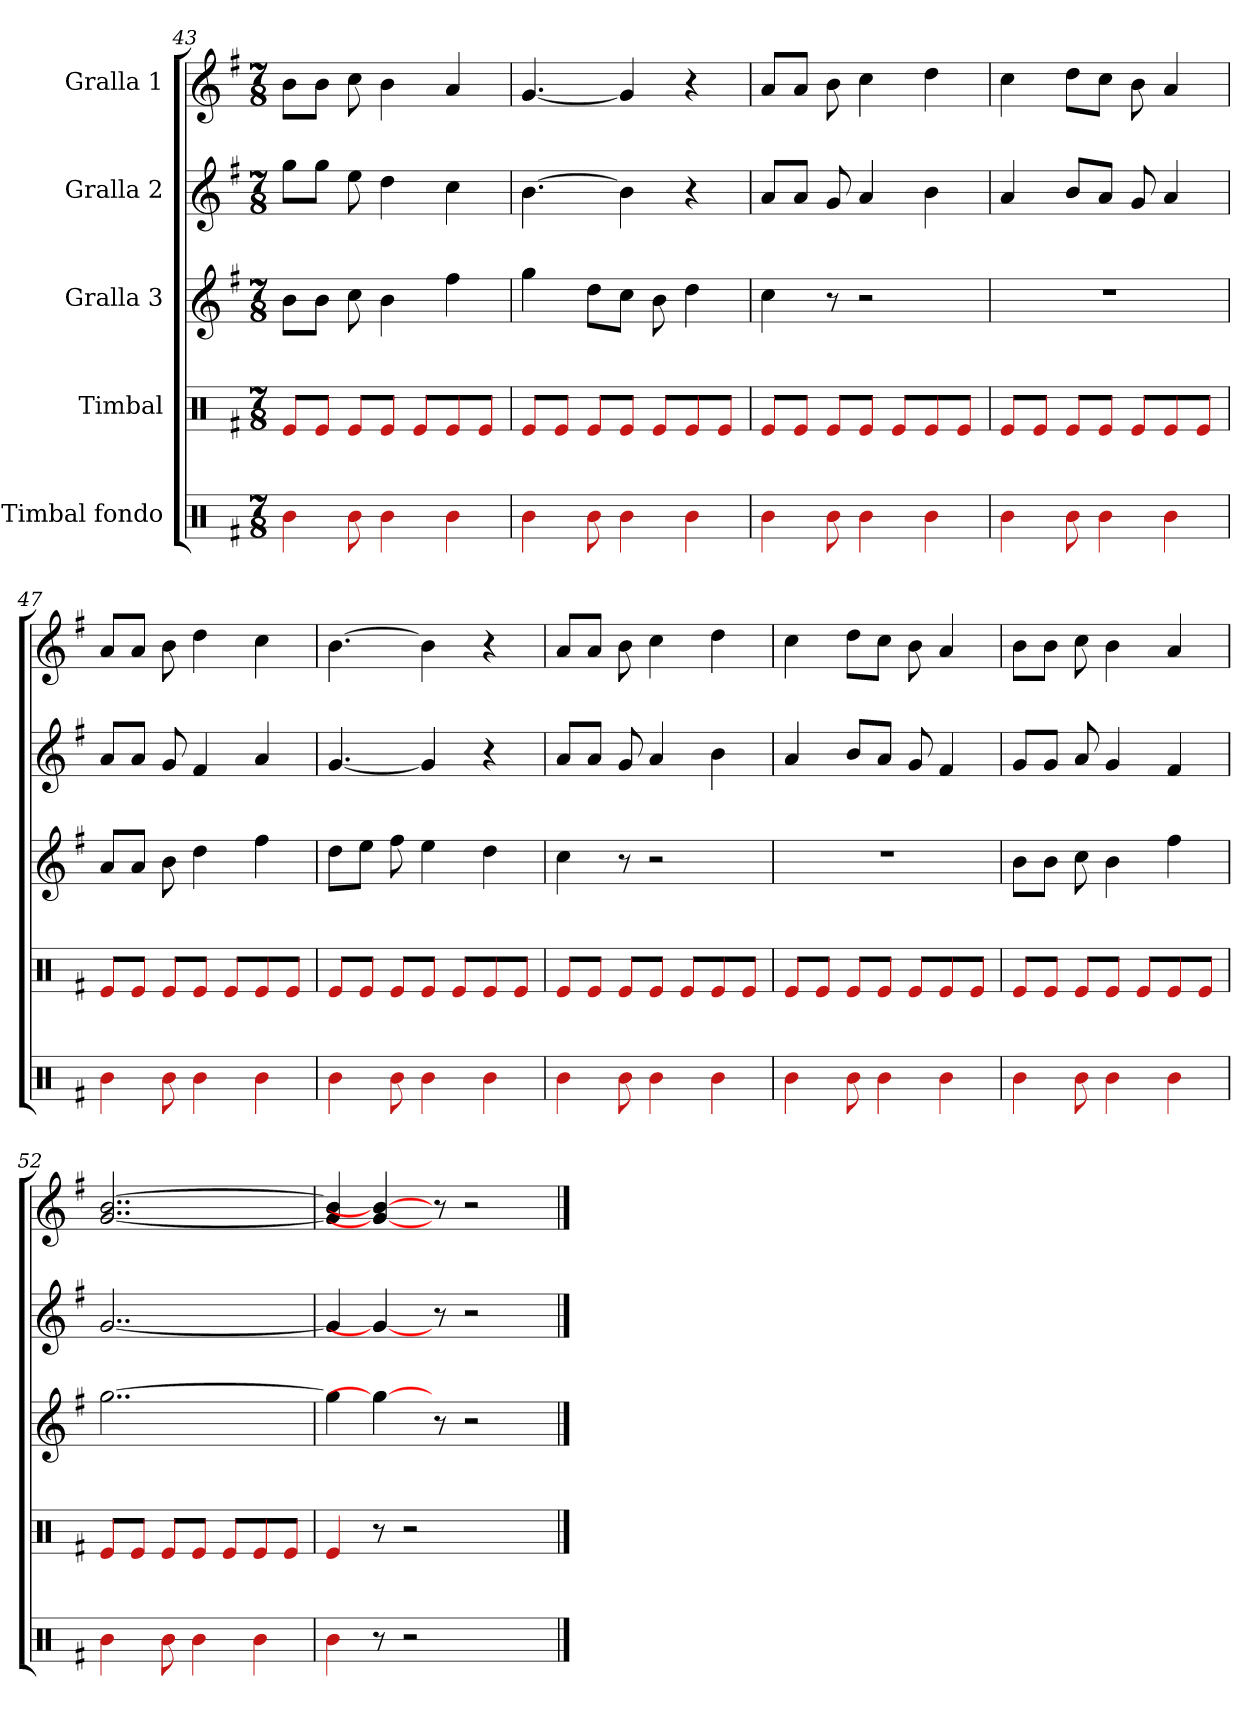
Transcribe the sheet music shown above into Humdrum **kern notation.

**kern	**kern	**kern	**kern	**kern
*part5	*part4	*part3	*part2	*part1
*staff5	*staff4	*staff3	*staff2	*staff1
*I"Timbal fondo	*I"Timbal	*I"Gralla 3	*I"Gralla 2	*I"Gralla 1
*clefX	*clefX	*clefG2	*clefG2	*clefG2
*k[f#]	*k[f#]	*k[f#]	*k[f#]	*k[f#]
*M7/8	*M7/8	*M7/8	*M7/8	*M7/8
=43	=43	=43	=43	=43
4b	8e/L	8b\L	8gg\L	8b\L
.	8e/J	8b\J	8gg\J	8b\J
8b	8e/L	8cc	8ee	8cc
4b	8e/J	4b	4dd	4b
.	8e/L	.	.	.
4b	8e/	4ff#	4cc	4a
.	8e/J	.	.	.
=44	=44	=44	=44	=44
4b	8e/L	4gg	[4.b	[4.g
.	8e/J	.	.	.
8b	8e/L	8dd\L	.	.
4b	8e/J	8cc\J	4b]	4g]
.	8e/L	8b	.	.
4b	8e/	4dd	4r	4r
.	8e/J	.	.	.
=45	=45	=45	=45	=45
4b	8e/L	4cc	8a/L	8a/L
.	8e/J	.	8a/J	8a/J
8b	8e/L	8r	8g	8b
4b	8e/J	2r	4a	4cc
.	8e/L	.	.	.
4b	8e/	.	4b	4dd
.	8e/J	.	.	.
=46	=46	=46	=46	=46
4b	8e/L	2..r	4a	4cc
.	8e/J	.	.	.
8b	8e/L	.	8b/L	8dd\L
4b	8e/J	.	8a/J	8cc\J
.	8e/L	.	8g	8b
4b	8e/	.	4a	4a
.	8e/J	.	.	.
=47	=47	=47	=47	=47
4b	8e/L	8a/L	8a/L	8a/L
.	8e/J	8a/J	8a/J	8a/J
8b	8e/L	8b	8g	8b
4b	8e/J	4dd	4f#	4dd
.	8e/L	.	.	.
4b	8e/	4ff#	4a	4cc
.	8e/J	.	.	.
=48	=48	=48	=48	=48
4b	8e/L	8dd\L	[4.g	[4.b
.	8e/J	8ee\J	.	.
8b	8e/L	8ff#	.	.
4b	8e/J	4ee	4g]	4b]
.	8e/L	.	.	.
4b	8e/	4dd	4r	4r
.	8e/J	.	.	.
=49	=49	=49	=49	=49
4b	8e/L	4cc	8a/L	8a/L
.	8e/J	.	8a/J	8a/J
8b	8e/L	8r	8g	8b
4b	8e/J	2r	4a	4cc
.	8e/L	.	.	.
4b	8e/	.	4b	4dd
.	8e/J	.	.	.
=50	=50	=50	=50	=50
4b	8e/L	2..r	4a	4cc
.	8e/J	.	.	.
8b	8e/L	.	8b/L	8dd\L
4b	8e/J	.	8a/J	8cc\J
.	8e/L	.	8g	8b
4b	8e/	.	4f#	4a
.	8e/J	.	.	.
=51	=51	=51	=51	=51
4b	8e/L	8b\L	8g/L	8b\L
.	8e/J	8b\J	8g/J	8b\J
8b	8e/L	8cc	8a	8cc
4b	8e/J	4b	4g	4b
.	8e/L	.	.	.
4b	8e/	4ff#	4f#	4a
.	8e/J	.	.	.
=52	=52	=52	=52	=52
4b	8e/L	[2..gg	[2..g	[2..g [2..b
.	8e/J	.	.	.
8b	8e/L	.	.	.
4b	8e/J	.	.	.
.	8e/L	.	.	.
4b	8e/	.	.	.
.	8e/J	.	.	.
=53	=53	=53	=53	=53
4b	4e	4gg]	4g]	4g] 4b]
8r	8r	4gg_	4g_	4g_ 4b_
2r	2r	.	.	.
.	.	8r	8r	8r
.	.	2r	2r	2r
4ryy	4ryy	.	.	.
==	==	==	==	==
*-	*-	*-	*-	*-
